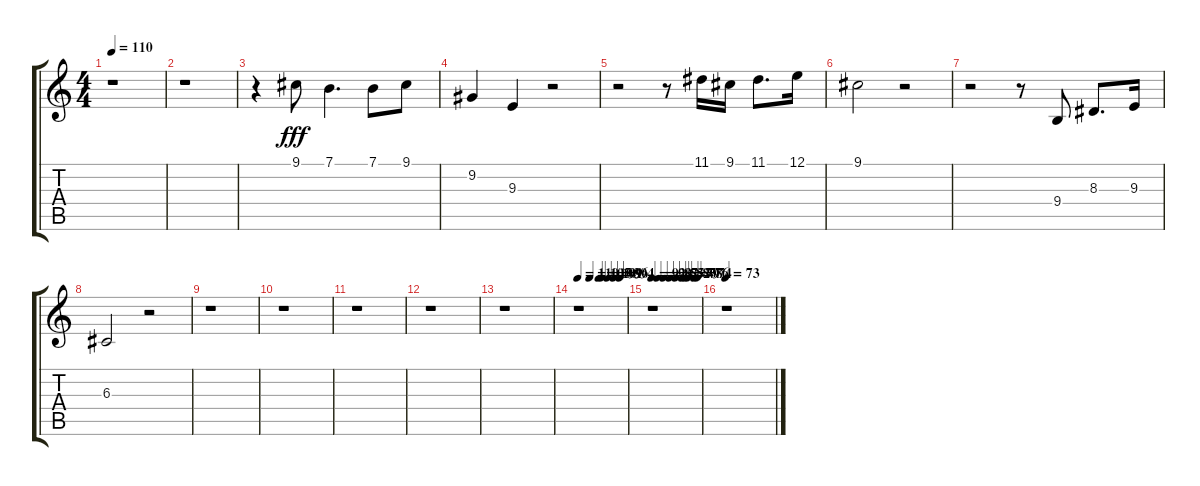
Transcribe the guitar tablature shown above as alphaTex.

\track "" {instrument voiceoohs}
\staff {score tabs}
\tuning (E4 B3 G3 D3 A2 E2) {hide}
\ts (4 4)
\tempo 110
\clef g2
\ks c
r.1{dy fff} |
r.1 |
r.4 9.1.8 7.1.4{d} 7.1.8 9.1.8 |
9.2.4 9.3.4 r.2 |
r.2 r.8 11.1.16 9.1.16 11.1.8{d} 12.1.16 |
9.1.2 r.2 |
r.2 r.8 9.4.8 8.3.8{d} 9.3.16 |
6.3.2 r.2 |
r.1 |
r.1 |
r.1 |
r.1 |
r.1 |
\tempo 110
\tempo (105 0.25)
\tempo (103 0.4375)
\tempo (101 0.5)
\tempo (99 0.625)
\tempo (96 0.75)
\tempo (94 0.875)
r.1 |
\tempo 92
\tempo (90 0.125)
\tempo (87 0.25)
\tempo (85 0.375)
\tempo (82 0.5)
\tempo (80 0.625)
\tempo (79 0.6875)
\tempo (78 0.75)
\tempo (76 0.875)
\tempo (74 0.9375)
r.1 |
\tempo 73
r.1
